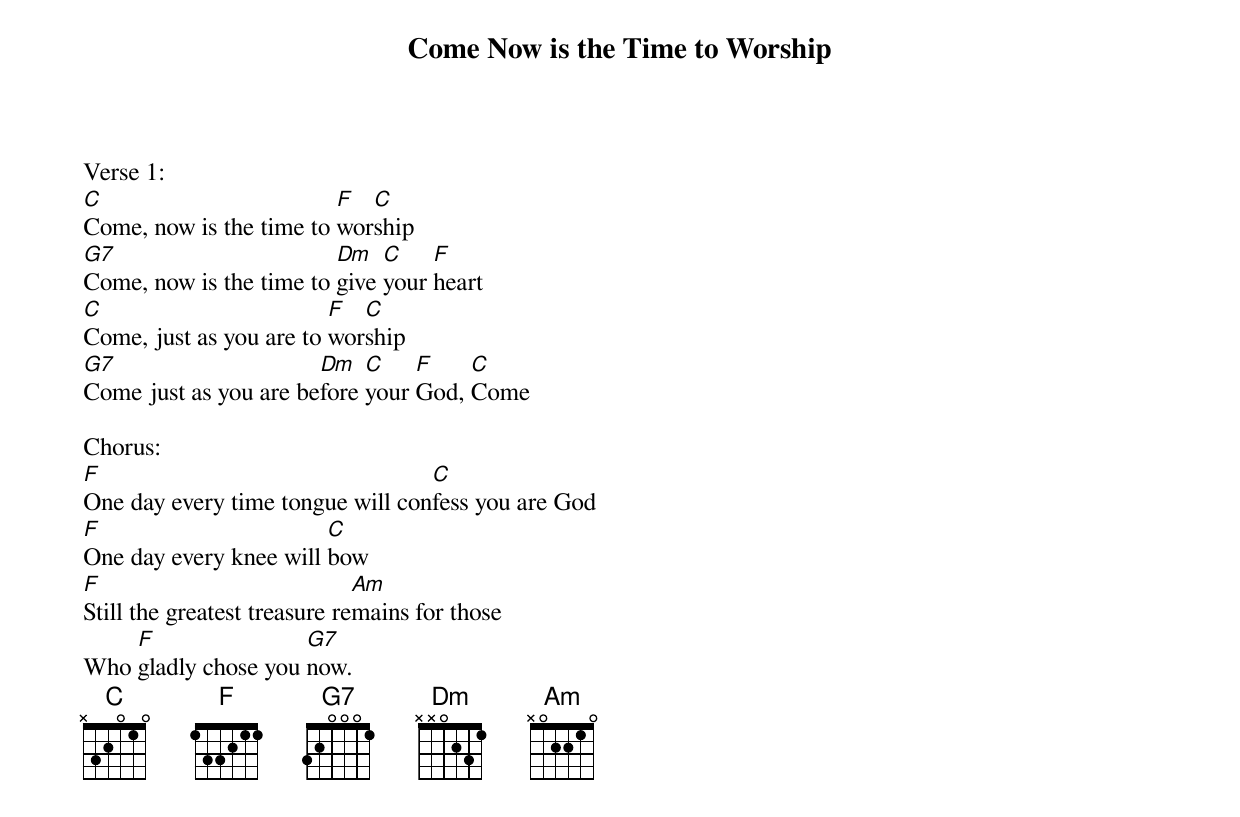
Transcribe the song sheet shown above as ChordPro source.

{title:Come Now is the Time to Worship}
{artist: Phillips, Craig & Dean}

Verse 1:
[C]Come, now is the time to [F]wor[C]ship
[G7]Come, now is the time to [Dm]give [C]your [F]heart
[C]Come, just as you are to [F]wor[C]ship
[G7]Come just as you are be[Dm]fore [C]your [F]God, [C]Come

Chorus:
[F]One day every time tongue will con[C]fess you are God
[F]One day every knee will [C]bow
[F]Still the greatest treasure re[Am]mains for those
Who [F]gladly chose you [G7]now.
